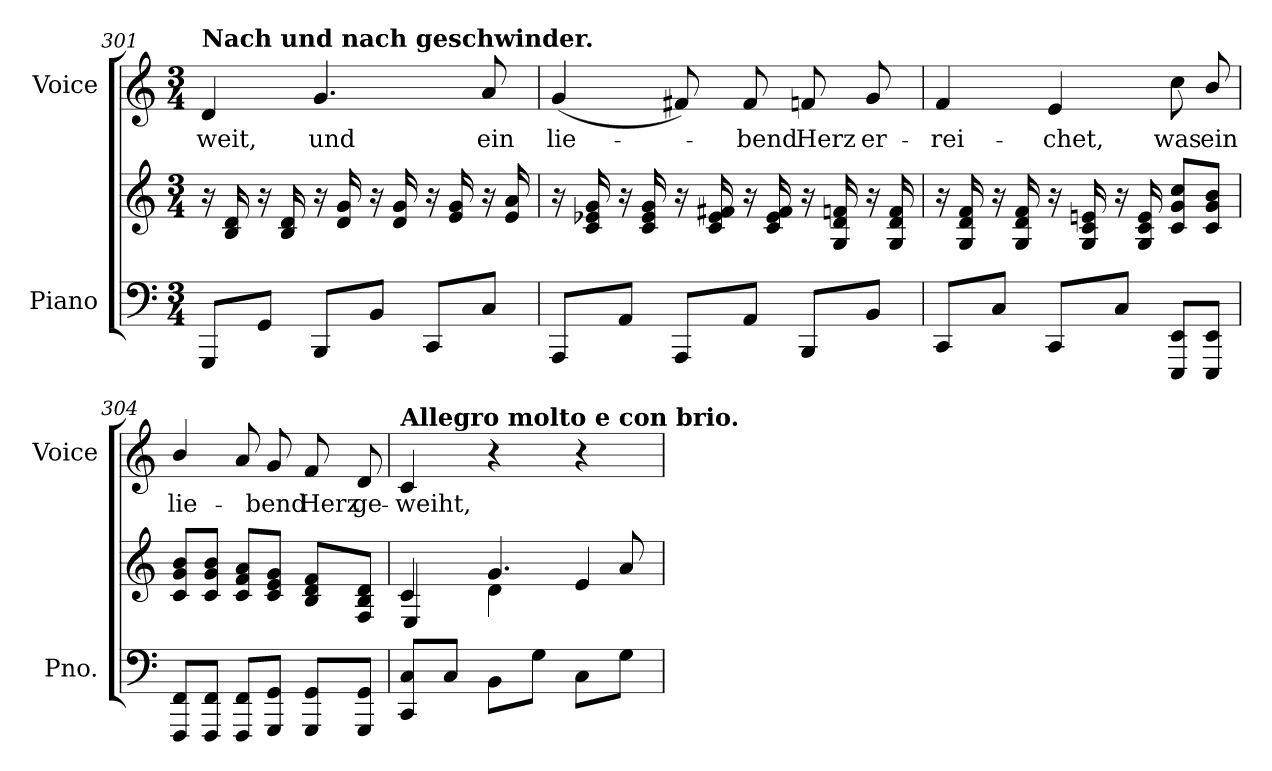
**kern	**kern	**kern	**text
*part2	*part2	*part1	*part1
*staff3	*staff2	*staff1	*staff1
*I"Piano	*	*I"Voice	*
*I'Pno.	*	*I'Voice	*
*clefF4	*clefG2	*clefG2	*
*k[]	*k[]	*k[]	*
*C:	*C:	*C:	*
*M3/4	*M3/4	*M3/4	*
=301	=301	=301	=301
!	!	!LO:TX:a:B:t=Nach und nach geschwinder.	!
!	!	!	!LO:LY:b:color=#000000
8GGGi/L	16r	4di/	weit,
.	16Bi/ 16di	.	.
8GGi/J	16r	.	.
.	16Bi/ 16di	.	.
!	!	!	!LO:LY:b:color=#000000
8BBBi/L	16r	4.gi/	und
.	16di/ 16gi	.	.
8BBi/J	16r	.	.
.	16di/ 16gi	.	.
8CCi/L	16r	.	.
.	16ei/ 16gi	.	.
!	!	!	!LO:LY:b:color=#000000
8Ci/J	16r	8ai/	ein
.	16ei/ 16ai	.	.
!!LO:LB:g=z
=302	=302	=302	=302
!	!	!	!LO:LY:b:color=#000000
8AAAi/L	16r	(4gi/	lie-
.	16ci/ 16e-Xi 16gi	.	.
8AAi/J	16r	.	.
.	16ci/ 16e-i 16gi	.	.
8AAAi/L	16r	8f#Xi/)	.
.	16ci/ 16e-i 16f#Xi	.	.
!	!	!	!LO:LY:b:color=#000000
8AAi/J	16r	8f#i/	-bend
.	16ci/ 16e-i 16f#i	.	.
!	!	!	!LO:LY:b:color=#000000
8BBBi/L	16r	8fni/	Herz
.	16Gi/ 16di 16fni	.	.
!	!	!	!LO:LY:b:color=#000000
8BBi/J	16r	8gi/	er-
.	16Gi/ 16di 16fi	.	.
=303	=303	=303	=303
!	!	!	!LO:LY:b:color=#000000
8CCi/L	16r	4fi/	-rei-
.	16Gi/ 16di 16fi	.	.
8Ci/J	16r	.	.
.	16Gi/ 16di 16fi	.	.
!	!	!	!LO:LY:b:color=#000000
8CCi/L	16r	4ei/	-chet,
.	16Gi/ 16ci 16eni	.	.
8Ci/J	16r	.	.
.	16Gi/ 16ci 16ei	.	.
!	!	!	!LO:LY:b:color=#000000
8EEEi/ 8EEiL	8ci/ 8gi 8cciL	8cci\	was
!	!	!	!LO:LY:b:color=#000000
8EEEi/ 8EEiJ	8ci/ 8gi 8biJ	8bi/	ein
=304	=304	=304	=304
!	!	!	!LO:LY:b:color=#000000
8FFFi/ 8FFiL	8ci/ 8gi 8biL	4bi/	lie-
8FFFi/ 8FFiJ	8ci/ 8gi 8biJ	.	.
8FFFi/ 8FFiL	8ci/ 8fi 8aiL	8ai/	.
!	!	!	!LO:LY:b:color=#000000
8GGGi/ 8GGiJ	8ci/ 8ei 8giJ	8gi/	-bend
!	!	!	!LO:LY:b:color=#000000
8GGGi/ 8GGiL	8Bi/ 8di 8fiL	8fi/	Herz
!	!	!	!LO:LY:b:color=#000000
8GGGi/ 8GGiJ	8Fi/ 8Bi 8diJ	8di/	ge-
=305	=305	=305	=305
*	*^	*	*
*	*v	*v	*	*
*	*	*MM120	*
*	*^	*	*
!	!	!	!LO:TX:a:B:t=Allegro molto e con brio.	!
!	!	!	!	!LO:LY:b:color=#000000
8CCi/ 8CiL	4ci/	4Ei/	4ci/	-weiht,
8Ci/J	.	.	.	.
8BBi\L	4.gi/	4di\	4r	.
8Gi\J	.	.	.	.
8Ci\L	.	4ei/	4r	.
8Gi\J	8ai/	.	.	.
*	*v	*v	*	*
=	=	=	=
*-	*-	*-	*-
